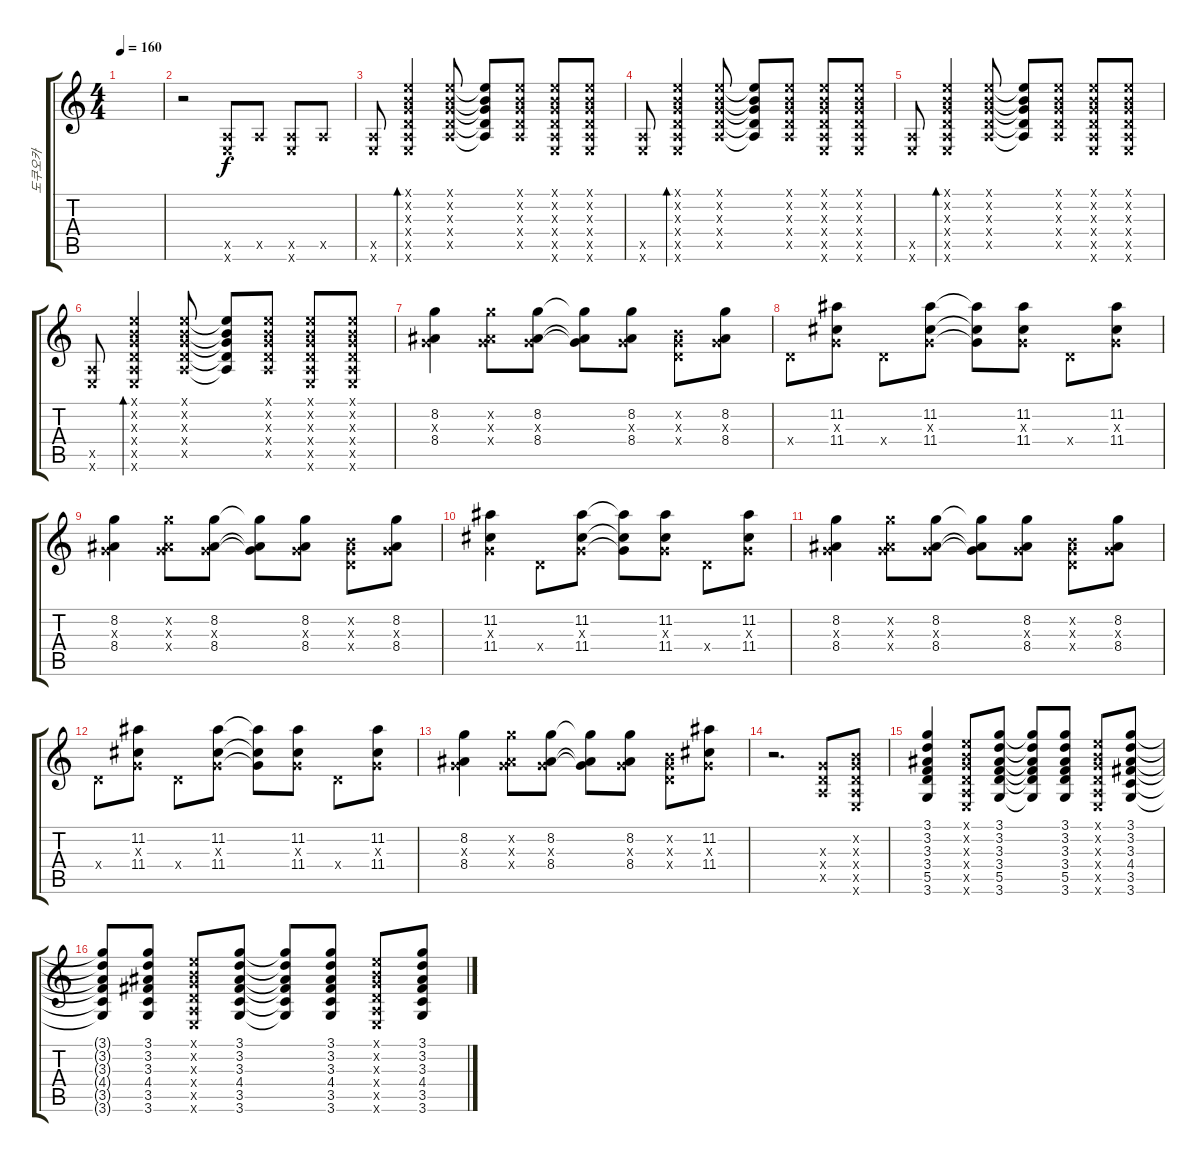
\track ("도쿠오카" "도쿠오카") {instrument acousticguitarsteel}
\staff {score tabs}
\tuning (E4 B3 G3 D3 A2 E2) {hide}
\ts (4 4)
\tempo 160
\clef g2
\ks c
|
r.2 (0.5{x} 0.6{x}).8 0.5{x}.8 (0.5{x} 0.6{x}).8 0.5{x}.8 |
(0.5{x} 0.6{x}).8 (0.1{x} 0.2{x} 0.3{x} 0.4{x} 0.5{x} 0.6{x}).4{bd 480} (0.1{x} 0.2{x} 0.3{x} 0.4{x} 0.5{x}).8 (0.1{t} 0.2{t} 0.3{t} 0.4{t} 0.5{t}).8 (0.1{x} 0.2{x} 0.3{x} 0.4{x} 0.5{x}).8 (0.1{x} 0.2{x} 0.3{x} 0.4{x} 0.5{x} 0.6{x}).8 (0.1{x} 0.2{x} 0.3{x} 0.4{x} 0.5{x} 0.6{x}).8 |
(0.5{x} 0.6{x}).8 (0.1{x} 0.2{x} 0.3{x} 0.4{x} 0.5{x} 0.6{x}).4{bd 480} (0.1{x} 0.2{x} 0.3{x} 0.4{x} 0.5{x}).8 (0.1{t} 0.2{t} 0.3{t} 0.4{t} 0.5{t}).8 (0.1{x} 0.2{x} 0.3{x} 0.4{x} 0.5{x}).8 (0.1{x} 0.2{x} 0.3{x} 0.4{x} 0.5{x} 0.6{x}).8 (0.1{x} 0.2{x} 0.3{x} 0.4{x} 0.5{x} 0.6{x}).8 |
(0.5{x} 0.6{x}).8 (0.1{x} 0.2{x} 0.3{x} 0.4{x} 0.5{x} 0.6{x}).4{bd 480} (0.1{x} 0.2{x} 0.3{x} 0.4{x} 0.5{x}).8 (0.1{t} 0.2{t} 0.3{t} 0.4{t} 0.5{t}).8 (0.1{x} 0.2{x} 0.3{x} 0.4{x} 0.5{x}).8 (0.1{x} 0.2{x} 0.3{x} 0.4{x} 0.5{x} 0.6{x}).8 (0.1{x} 0.2{x} 0.3{x} 0.4{x} 0.5{x} 0.6{x}).8 |
(0.5{x} 0.6{x}).8 (0.1{x} 0.2{x} 0.3{x} 0.4{x} 0.5{x} 0.6{x}).4{bd 480} (0.1{x} 0.2{x} 0.3{x} 0.4{x} 0.5{x}).8 (0.1{t} 0.2{t} 0.3{t} 0.4{t} 0.5{t}).8 (0.1{x} 0.2{x} 0.3{x} 0.4{x} 0.5{x}).8 (0.1{x} 0.2{x} 0.3{x} 0.4{x} 0.5{x} 0.6{x}).8 (0.1{x} 0.2{x} 0.3{x} 0.4{x} 0.5{x} 0.6{x}).8 |
(8.2 0.3{x} 8.4).4 (8.2{x} 0.3{x} 8.4{x}).8 (8.2 0.3{x} 8.4).8 (8.2{t} 0.3{t} 8.4{t}).8 (8.2 0.3{x} 8.4).8 (0.2{x} 0.3{x} 0.4{x}).8 (8.2 0.3{x} 8.4).8 |
0.4{x}.8 (11.2 0.3{x} 11.4).8 0.4{x}.8 (11.2 0.3{x} 11.4).8 (11.2{t} 0.3{t} 11.4{t}).8 (11.2 0.3{x} 11.4).8 0.4{x}.8 (11.2 0.3{x} 11.4).8 |
(8.2 0.3{x} 8.4).4 (8.2{x} 0.3{x} 8.4{x}).8 (8.2 0.3{x} 8.4).8 (8.2{t} 0.3{t} 8.4{t}).8 (8.2 0.3{x} 8.4).8 (0.2{x} 0.3{x} 0.4{x}).8 (8.2 0.3{x} 8.4).8 |
(11.2 0.3{x} 11.4).4 0.4{x}.8 (11.2 0.3{x} 11.4).8 (11.2{t} 0.3{t} 11.4{t}).8 (11.2 0.3{x} 11.4).8 0.4{x}.8 (11.2 0.3{x} 11.4).8 |
(8.2 0.3{x} 8.4).4 (8.2{x} 0.3{x} 8.4{x}).8 (8.2 0.3{x} 8.4).8 (8.2{t} 0.3{t} 8.4{t}).8 (8.2 0.3{x} 8.4).8 (0.2{x} 0.3{x} 0.4{x}).8 (8.2 0.3{x} 8.4).8 |
0.4{x}.8 (11.2 0.3{x} 11.4).8 0.4{x}.8 (11.2 0.3{x} 11.4).8 (11.2{t} 0.3{t} 11.4{t}).8 (11.2 0.3{x} 11.4).8 0.4{x}.8 (11.2 0.3{x} 11.4).8 |
(8.2 0.3{x} 8.4).4 (8.2{x} 0.3{x} 8.4{x}).8 (8.2 0.3{x} 8.4).8 (8.2{t} 0.3{t} 8.4{t}).8 (8.2 0.3{x} 8.4).8 (0.2{x} 0.3{x} 0.4{x}).8 (11.2 0.3{x} 11.4).8 |
r.2{d} (0.3{x} 0.4{x} 0.5{x}).8 (0.2{x} 0.3{x} 0.4{x} 0.5{x} 0.6{x}).8 |
(3.1 3.2 3.3 3.4 5.5 3.6).4 (0.1{x} 0.2{x} 0.3{x} 0.4{x} 0.5{x} 0.6{x}).8 (3.1 3.2 3.3 3.4 5.5 3.6).8 (3.1{t} 3.2{t} 3.3{t} 3.4{t} 5.5{t} 3.6{t}).8 (3.1 3.2 3.3 3.4 5.5 3.6).8 (0.1{x} 0.2{x} 0.3{x} 0.4{x} 0.5{x} 0.6{x}).8 (3.1 3.2 3.3 4.4 3.5 3.6).8 |
(3.1{t} 3.2{t} 3.3{t} 4.4{t} 3.5{t} 3.6{t}).8 (3.1 3.2 3.3 4.4 3.5 3.6).8 (0.1{x} 0.2{x} 0.3{x} 0.4{x} 0.5{x} 0.6{x}).8 (3.1 3.2 3.3 4.4 3.5 3.6).8 (3.1{t} 3.2{t} 3.3{t} 4.4{t} 3.5{t} 3.6{t}).8 (3.1 3.2 3.3 4.4 3.5 3.6).8 (0.1{x} 0.2{x} 0.3{x} 0.4{x} 0.5{x} 0.6{x}).8 (3.1 3.2 3.3 4.4 3.5 3.6).8
